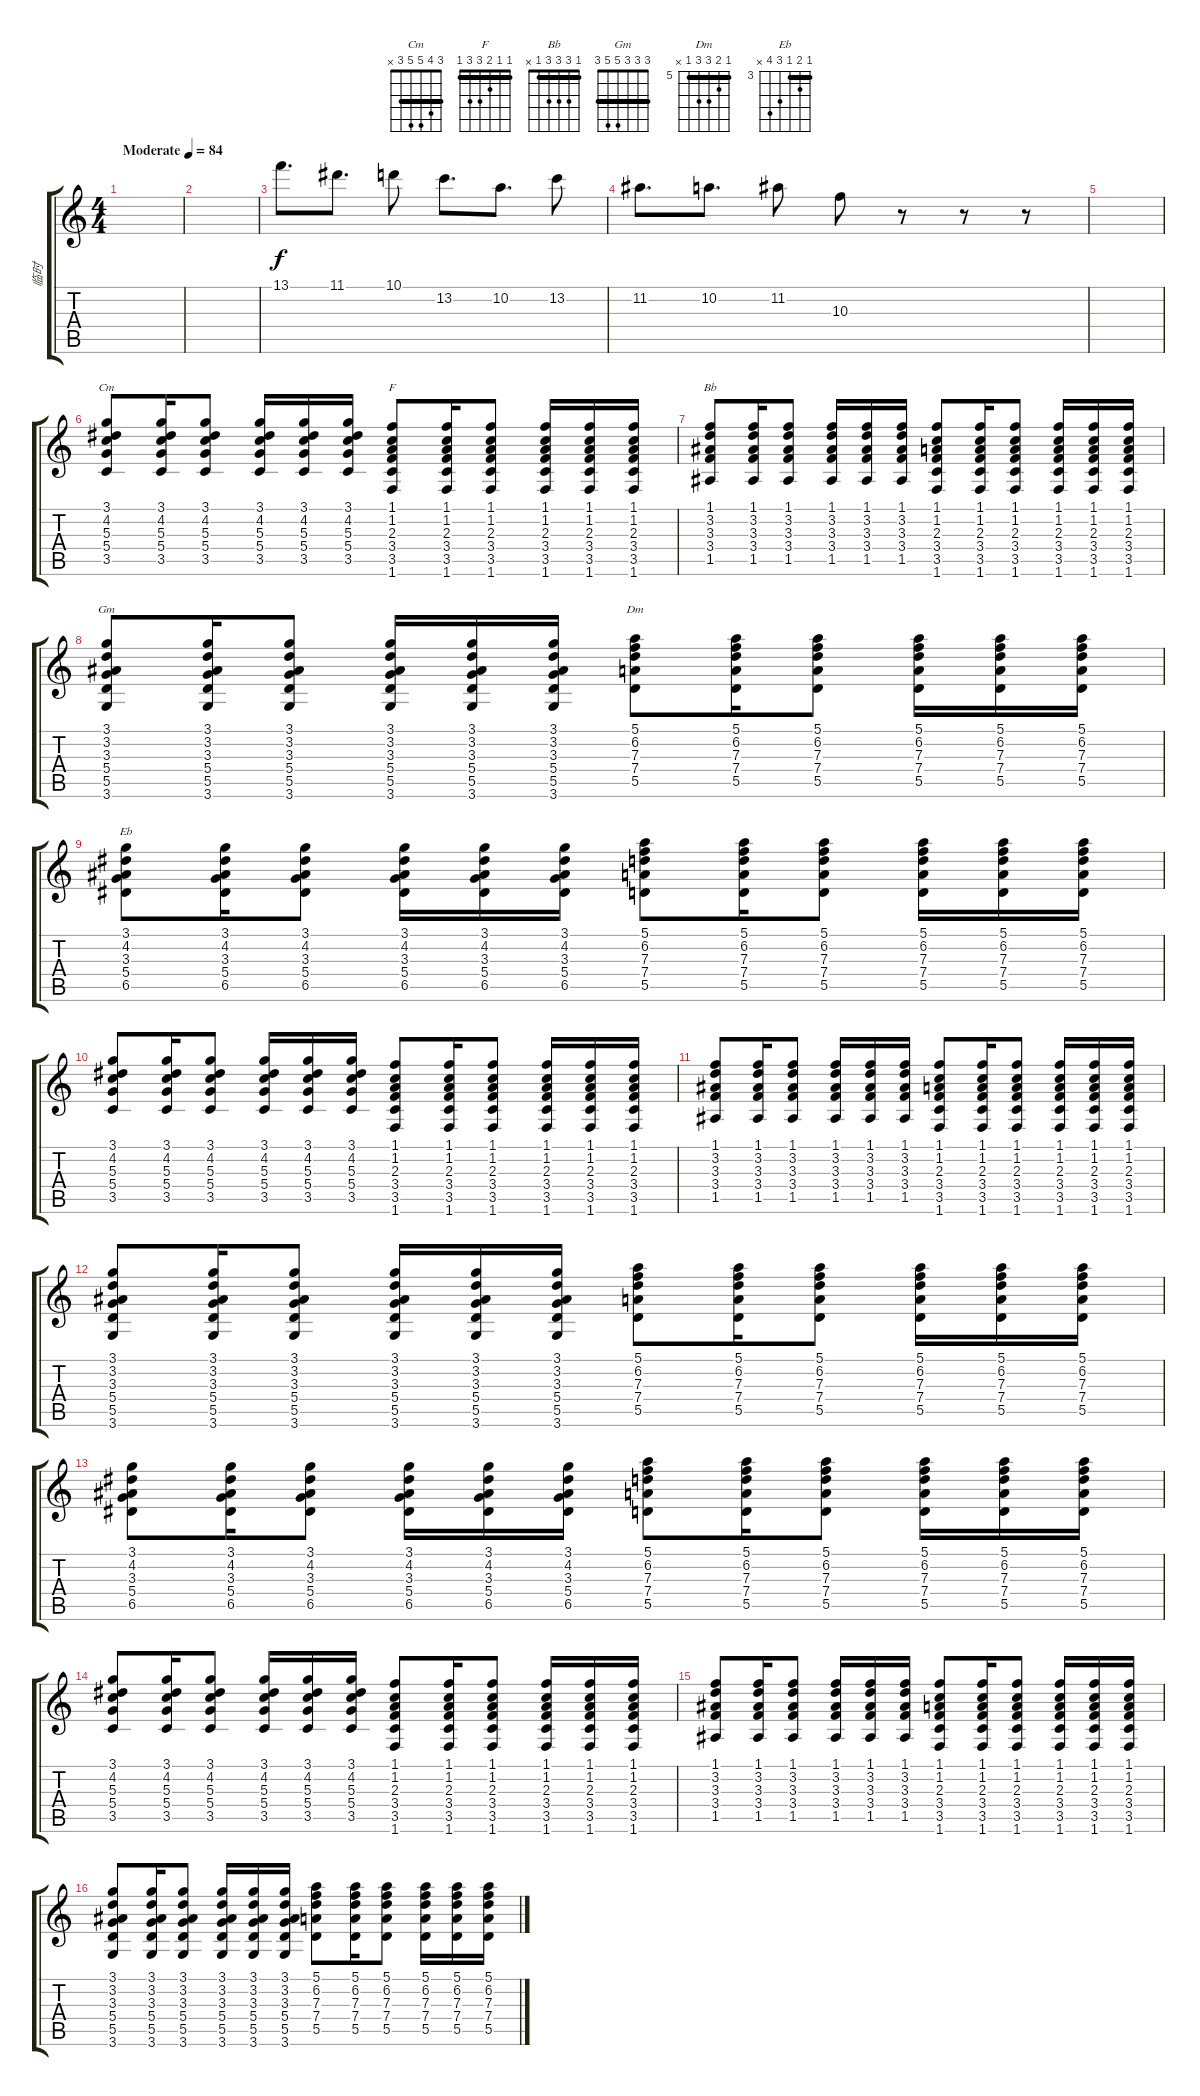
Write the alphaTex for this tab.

\track ("临时" "临时") {mute instrument overdrivenguitar}
\staff {score tabs}
\tuning (E4 B3 G3 D3 A2 E2) {hide}
\chord ("Cm" 3 4 5 5 3 x) {barre 3}
\chord ("F" 1 1 2 3 3 1) {barre 1}
\chord ("Bb" 1 3 3 3 1 x) {barre 1}
\chord ("Gm" 3 3 3 5 5 3) {barre 3}
\chord ("Dm" 5 6 7 7 5 x) {firstfret 5 barre 5}
\chord ("Eb" 3 4 3 5 6 x) {firstfret 3 barre 3}
\ts (4 4)
\tempo (84 "Moderate")
\clef g2
\ks c
|
|
13.1.8{d} 11.1.8{d} 10.1.8 13.2.8{d} 10.2.8{d} 13.2.8 |
11.2.8{d} 10.2.8{d} 11.2.8 10.3.8 r.8 r.8 r.8 |
|
(3.1 4.2 5.3 5.4 3.5).8{ch "Cm"} (3.1 4.2 5.3 5.4 3.5).16 (3.1 4.2 5.3 5.4 3.5).8 (3.1 4.2 5.3 5.4 3.5).16 (3.1 4.2 5.3 5.4 3.5).16 (3.1 4.2 5.3 5.4 3.5).16 (1.1 1.2 2.3 3.4 3.5 1.6).8{ch "F"} (1.1 1.2 2.3 3.4 3.5 1.6).16 (1.1 1.2 2.3 3.4 3.5 1.6).8 (1.1 1.2 2.3 3.4 3.5 1.6).16 (1.1 1.2 2.3 3.4 3.5 1.6).16 (1.1 1.2 2.3 3.4 3.5 1.6).16 |
(1.1 3.2 3.3 3.4 1.5).8{ch "Bb"} (1.1 3.2 3.3 3.4 1.5).16 (1.1 3.2 3.3 3.4 1.5).8 (1.1 3.2 3.3 3.4 1.5).16 (1.1 3.2 3.3 3.4 1.5).16 (1.1 3.2 3.3 3.4 1.5).16 (1.1 1.2 2.3 3.4 3.5 1.6).8 (1.1 1.2 2.3 3.4 3.5 1.6).16 (1.1 1.2 2.3 3.4 3.5 1.6).8 (1.1 1.2 2.3 3.4 3.5 1.6).16 (1.1 1.2 2.3 3.4 3.5 1.6).16 (1.1 1.2 2.3 3.4 3.5 1.6).16 |
(3.1 3.2 3.3 5.4 5.5 3.6).8{ch "Gm"} (3.1 3.2 3.3 5.4 5.5 3.6).16 (3.1 3.2 3.3 5.4 5.5 3.6).8 (3.1 3.2 3.3 5.4 5.5 3.6).16 (3.1 3.2 3.3 5.4 5.5 3.6).16 (3.1 3.2 3.3 5.4 5.5 3.6).16 (5.1 6.2 7.3 7.4 5.5).8{ch "Dm"} (5.1 6.2 7.3 7.4 5.5).16 (5.1 6.2 7.3 7.4 5.5).8 (5.1 6.2 7.3 7.4 5.5).16 (5.1 6.2 7.3 7.4 5.5).16 (5.1 6.2 7.3 7.4 5.5).16 |
(3.1 4.2 3.3 5.4 6.5).8{ch "Eb"} (3.1 4.2 3.3 5.4 6.5).16 (3.1 4.2 3.3 5.4 6.5).8 (3.1 4.2 3.3 5.4 6.5).16 (3.1 4.2 3.3 5.4 6.5).16 (3.1 4.2 3.3 5.4 6.5).16 (5.1 6.2 7.3 7.4 5.5).8 (5.1 6.2 7.3 7.4 5.5).16 (5.1 6.2 7.3 7.4 5.5).8 (5.1 6.2 7.3 7.4 5.5).16 (5.1 6.2 7.3 7.4 5.5).16 (5.1 6.2 7.3 7.4 5.5).16 |
(3.1 4.2 5.3 5.4 3.5).8 (3.1 4.2 5.3 5.4 3.5).16 (3.1 4.2 5.3 5.4 3.5).8 (3.1 4.2 5.3 5.4 3.5).16 (3.1 4.2 5.3 5.4 3.5).16 (3.1 4.2 5.3 5.4 3.5).16 (1.1 1.2 2.3 3.4 3.5 1.6).8 (1.1 1.2 2.3 3.4 3.5 1.6).16 (1.1 1.2 2.3 3.4 3.5 1.6).8 (1.1 1.2 2.3 3.4 3.5 1.6).16 (1.1 1.2 2.3 3.4 3.5 1.6).16 (1.1 1.2 2.3 3.4 3.5 1.6).16 |
(1.1 3.2 3.3 3.4 1.5).8 (1.1 3.2 3.3 3.4 1.5).16 (1.1 3.2 3.3 3.4 1.5).8 (1.1 3.2 3.3 3.4 1.5).16 (1.1 3.2 3.3 3.4 1.5).16 (1.1 3.2 3.3 3.4 1.5).16 (1.1 1.2 2.3 3.4 3.5 1.6).8 (1.1 1.2 2.3 3.4 3.5 1.6).16 (1.1 1.2 2.3 3.4 3.5 1.6).8 (1.1 1.2 2.3 3.4 3.5 1.6).16 (1.1 1.2 2.3 3.4 3.5 1.6).16 (1.1 1.2 2.3 3.4 3.5 1.6).16 |
(3.1 3.2 3.3 5.4 5.5 3.6).8 (3.1 3.2 3.3 5.4 5.5 3.6).16 (3.1 3.2 3.3 5.4 5.5 3.6).8 (3.1 3.2 3.3 5.4 5.5 3.6).16 (3.1 3.2 3.3 5.4 5.5 3.6).16 (3.1 3.2 3.3 5.4 5.5 3.6).16 (5.1 6.2 7.3 7.4 5.5).8 (5.1 6.2 7.3 7.4 5.5).16 (5.1 6.2 7.3 7.4 5.5).8 (5.1 6.2 7.3 7.4 5.5).16 (5.1 6.2 7.3 7.4 5.5).16 (5.1 6.2 7.3 7.4 5.5).16 |
(3.1 4.2 3.3 5.4 6.5).8 (3.1 4.2 3.3 5.4 6.5).16 (3.1 4.2 3.3 5.4 6.5).8 (3.1 4.2 3.3 5.4 6.5).16 (3.1 4.2 3.3 5.4 6.5).16 (3.1 4.2 3.3 5.4 6.5).16 (5.1 6.2 7.3 7.4 5.5).8 (5.1 6.2 7.3 7.4 5.5).16 (5.1 6.2 7.3 7.4 5.5).8 (5.1 6.2 7.3 7.4 5.5).16 (5.1 6.2 7.3 7.4 5.5).16 (5.1 6.2 7.3 7.4 5.5).16 |
(3.1 4.2 5.3 5.4 3.5).8 (3.1 4.2 5.3 5.4 3.5).16 (3.1 4.2 5.3 5.4 3.5).8 (3.1 4.2 5.3 5.4 3.5).16 (3.1 4.2 5.3 5.4 3.5).16 (3.1 4.2 5.3 5.4 3.5).16 (1.1 1.2 2.3 3.4 3.5 1.6).8 (1.1 1.2 2.3 3.4 3.5 1.6).16 (1.1 1.2 2.3 3.4 3.5 1.6).8 (1.1 1.2 2.3 3.4 3.5 1.6).16 (1.1 1.2 2.3 3.4 3.5 1.6).16 (1.1 1.2 2.3 3.4 3.5 1.6).16 |
(1.1 3.2 3.3 3.4 1.5).8 (1.1 3.2 3.3 3.4 1.5).16 (1.1 3.2 3.3 3.4 1.5).8 (1.1 3.2 3.3 3.4 1.5).16 (1.1 3.2 3.3 3.4 1.5).16 (1.1 3.2 3.3 3.4 1.5).16 (1.1 1.2 2.3 3.4 3.5 1.6).8 (1.1 1.2 2.3 3.4 3.5 1.6).16 (1.1 1.2 2.3 3.4 3.5 1.6).8 (1.1 1.2 2.3 3.4 3.5 1.6).16 (1.1 1.2 2.3 3.4 3.5 1.6).16 (1.1 1.2 2.3 3.4 3.5 1.6).16 |
(3.1 3.2 3.3 5.4 5.5 3.6).8 (3.1 3.2 3.3 5.4 5.5 3.6).16 (3.1 3.2 3.3 5.4 5.5 3.6).8 (3.1 3.2 3.3 5.4 5.5 3.6).16 (3.1 3.2 3.3 5.4 5.5 3.6).16 (3.1 3.2 3.3 5.4 5.5 3.6).16 (5.1 6.2 7.3 7.4 5.5).8 (5.1 6.2 7.3 7.4 5.5).16 (5.1 6.2 7.3 7.4 5.5).8 (5.1 6.2 7.3 7.4 5.5).16 (5.1 6.2 7.3 7.4 5.5).16 (5.1 6.2 7.3 7.4 5.5).16
